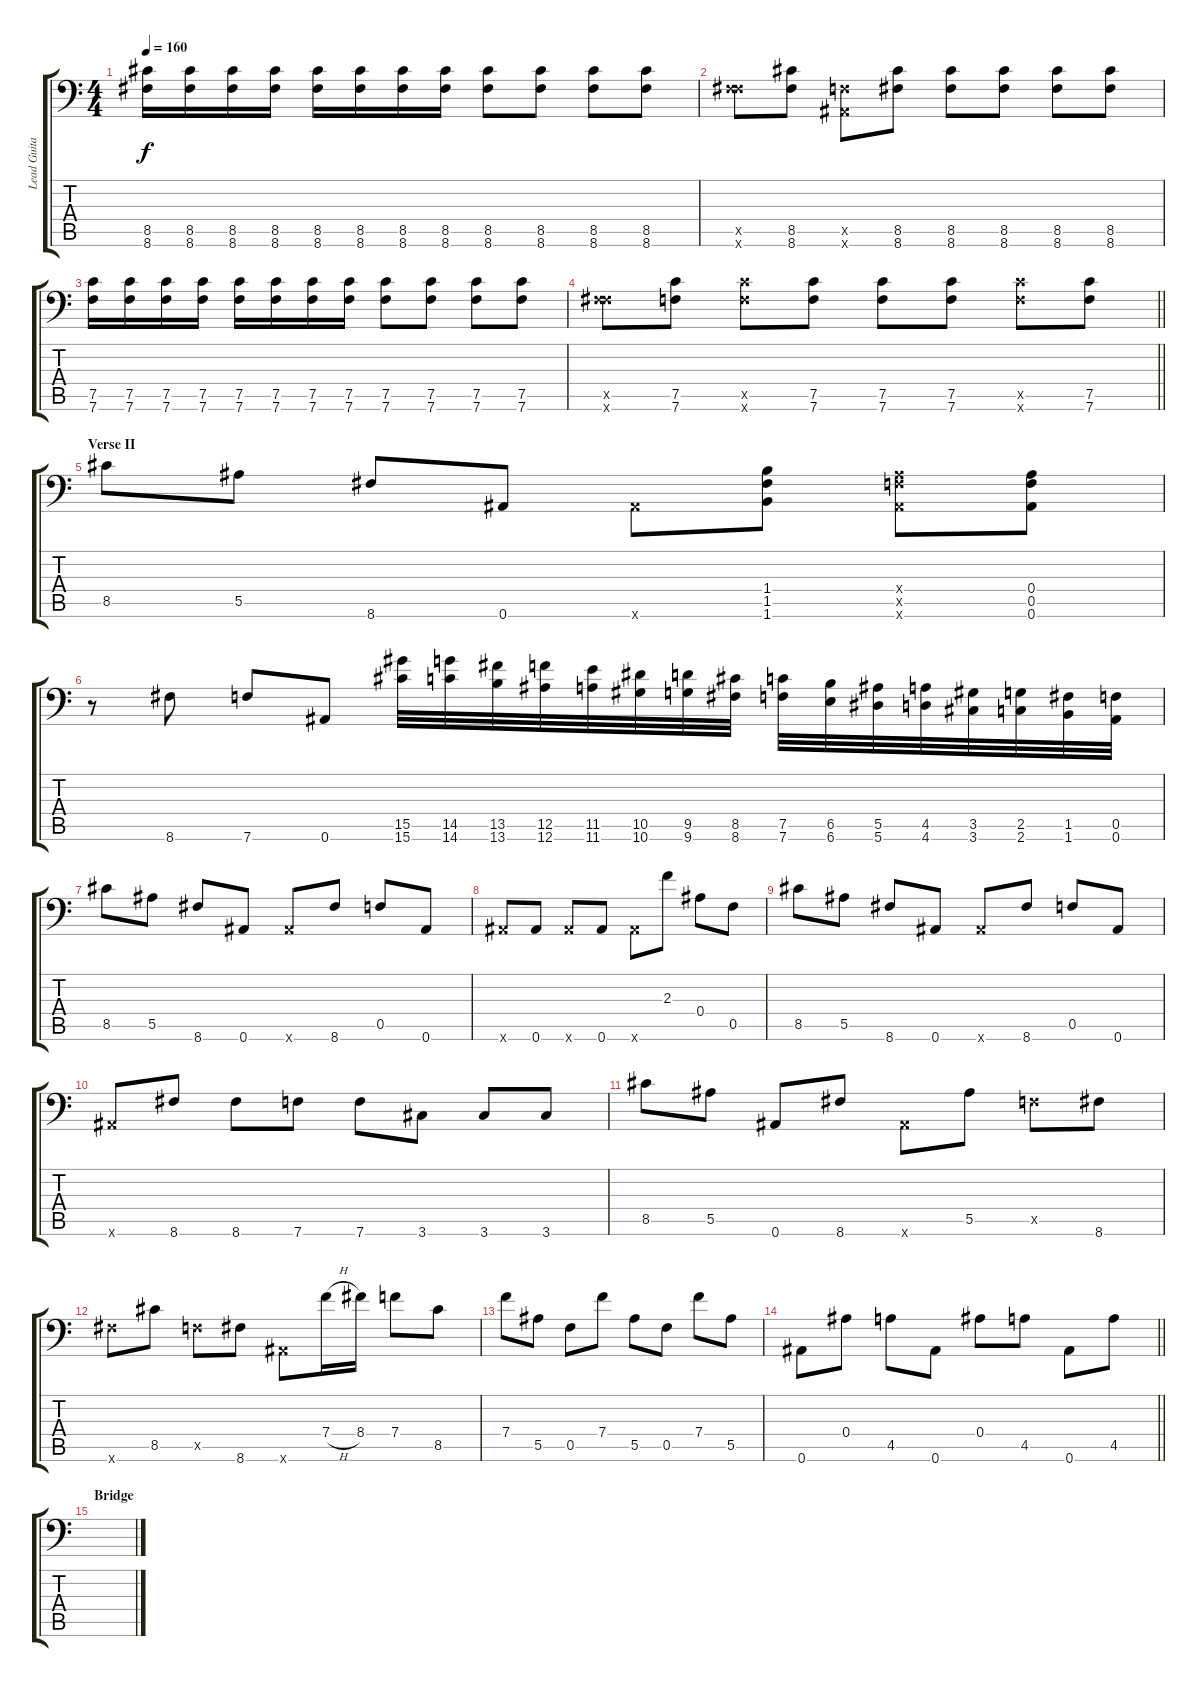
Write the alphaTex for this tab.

\track ("Lead Guitar" "Lead Guita") {instrument distortionguitar}
\staff {score tabs}
\tuning (C4 G3 Eb3 Bb2 F2 Bb1) {hide}
\ts (4 4)
\tempo 160
\clef f4
\ks c
(8.5 8.6).16{dy f} (8.5 8.6).16 (8.5 8.6).16 (8.5 8.6).16 (8.5 8.6).16 (8.5 8.6).16 (8.5 8.6).16 (8.5 8.6).16 (8.5 8.6).8 (8.5 8.6).8 (8.5 8.6).8 (8.5 8.6).8 |
(0.5{x} 8.6{x}).8 (8.5 8.6).8 (0.5{x} 0.6{x}).8 (8.5 8.6).8 (8.5 8.6).8 (8.5 8.6).8 (8.5 8.6).8 (8.5 8.6).8 |
(7.5 7.6).16 (7.5 7.6).16 (7.5 7.6).16 (7.5 7.6).16 (7.5 7.6).16 (7.5 7.6).16 (7.5 7.6).16 (7.5 7.6).16 (7.5 7.6).8 (7.5 7.6).8 (7.5 7.6).8 (7.5 7.6).8 |
\barLineRight lightlight
(0.5{x} 8.6{x}).8 (7.5 7.6).8 (7.5{x} 7.6{x}).8 (7.5 7.6).8 (7.5 7.6).8 (7.5 7.6).8 (7.5{x} 7.6{x}).8 (7.5 7.6).8 |
\section ("" "Verse II")
8.5.8 5.5.8 8.6.8 0.6.8 0.6{x}.8 (1.4 1.5 1.6).8 (0.4{x} 0.5{x} 0.6{x}).8 (0.4 0.5 0.6).8 |
r.8 8.6.8 7.6.8 0.6.8 (15.5 15.6).32 (14.5 14.6).32 (13.5 13.6).32 (12.5 12.6).32 (11.5 11.6).32 (10.5 10.6).32 (9.5 9.6).32 (8.5 8.6).32 (7.5 7.6).32 (6.5 6.6).32 (5.5 5.6).32 (4.5 4.6).32 (3.5 3.6).32 (2.5 2.6).32 (1.5 1.6).32 (0.5 0.6).32 |
8.5.8 5.5.8 8.6.8 0.6.8 0.6{x}.8 8.6.8 0.5.8 0.6.8 |
0.6{x}.8 0.6.8 0.6{x}.8 0.6.8 0.6{x}.8 2.3.8 0.4.8 0.5.8 |
8.5.8 5.5.8 8.6.8 0.6.8 0.6{x}.8 8.6.8 0.5.8 0.6.8 |
0.6{x}.8 8.6.8 8.6.8 7.6.8 7.6.8 3.6.8 3.6.8 3.6.8 |
8.5.8 5.5.8 0.6.8 8.6.8 0.6{x}.8 5.5.8 0.5{x}.8 8.6.8 |
8.6{x}.8 8.5.8 0.5{x}.8 8.6.8 0.6{x}.8 7.4{h}.16 8.4.16 7.4.8 8.5.8 |
7.4.8 5.5.8 0.5.8 7.4.8 5.5.8 0.5.8 7.4.8 5.5.8 |
\barLineRight lightlight
0.6.8 0.4.8 4.5.8 0.6.8 0.4.8 4.5.8 0.6.8 4.5.8 |
\section ("" "Bridge")
